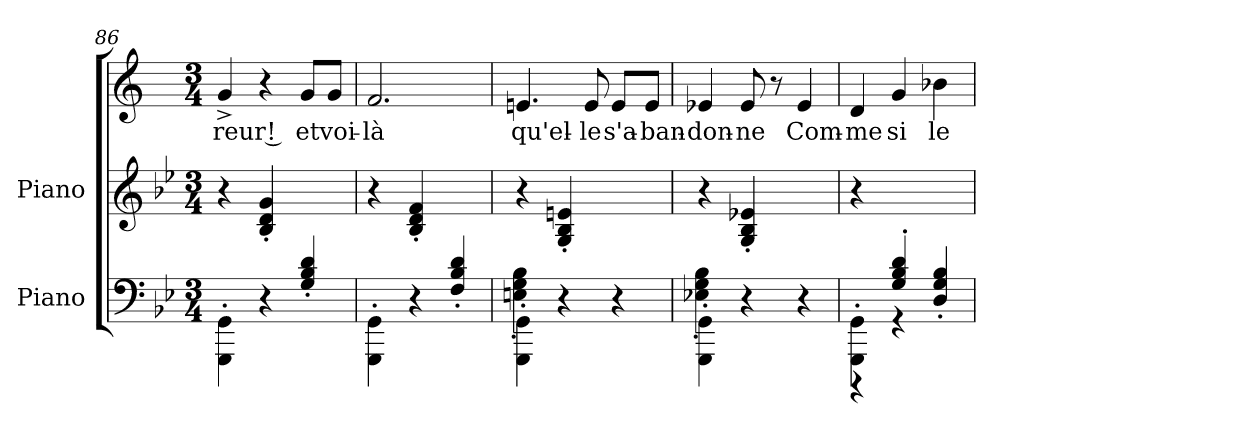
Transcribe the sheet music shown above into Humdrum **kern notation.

**kern	**kern	**kern	**text
*part3	*part2	*part1	*part1
*staff3	*staff2	*staff1	*staff1
*I"Piano	*I"Piano	*	*
*clefF4	*clefG2	*clefG2	*
*k[b-e-]	*k[b-e-]	*k[]	*
*B-:	*B-:	*C:	*
*M3/4	*M3/4	*M3/4	*
=86	=86	=86	=86
4GGG'\ 4GG'\	4r	4g^/	-reur !
4r	4B-'/ 4d'/ 4g'/	4r	.
4G'/ 4B-'/ 4d'/	4ryy	8g/L	et
.	.	8g/J	voi-
!!LO:LB:g=z
=87	=87	=87	=87
4GGG'\ 4GG'\	4r	2.f/	-là
4r	4B-'/ 4d'/ 4f'/	.	.
4F'/ 4B-'/ 4d'/	4ryy	.	.
=88	=88	=88	=88
*^	*	*	*
4GGG'\ 4GG'\	4En'\ 4G'\ 4B-'\	4r	4.en/	qu'el-
4r	2ryy	4G'/ 4B-'/ 4en'/	.	.
.	.	.	8e/	-le
4r	.	4ryy	8e/L	s'a-
.	.	.	8e/J	-ban-
=89	=89	=89	=89	=89
4GGG'\ 4GG'\	4E-X'\ 4G'\ 4B-'\	4r	4e-X/	-don-
4r	2ryy	4G'/ 4B-'/ 4e-X'/	8e-/	-ne
.	.	.	8r	.
4r	.	4ryy	4e-/	Com-
=90	=90	=90	=90	=90
4GGG'\ 4GG'\	4r	4r	4d/	-me
4G'/ 4B-'/ 4d'/	4r	2ryy	4g/	si
4D'/ 4G'/ 4B-'/	4ryy	.	4b-\	le
*v	*v	*	*	*
=	=	=	=
*-	*-	*-	*-
